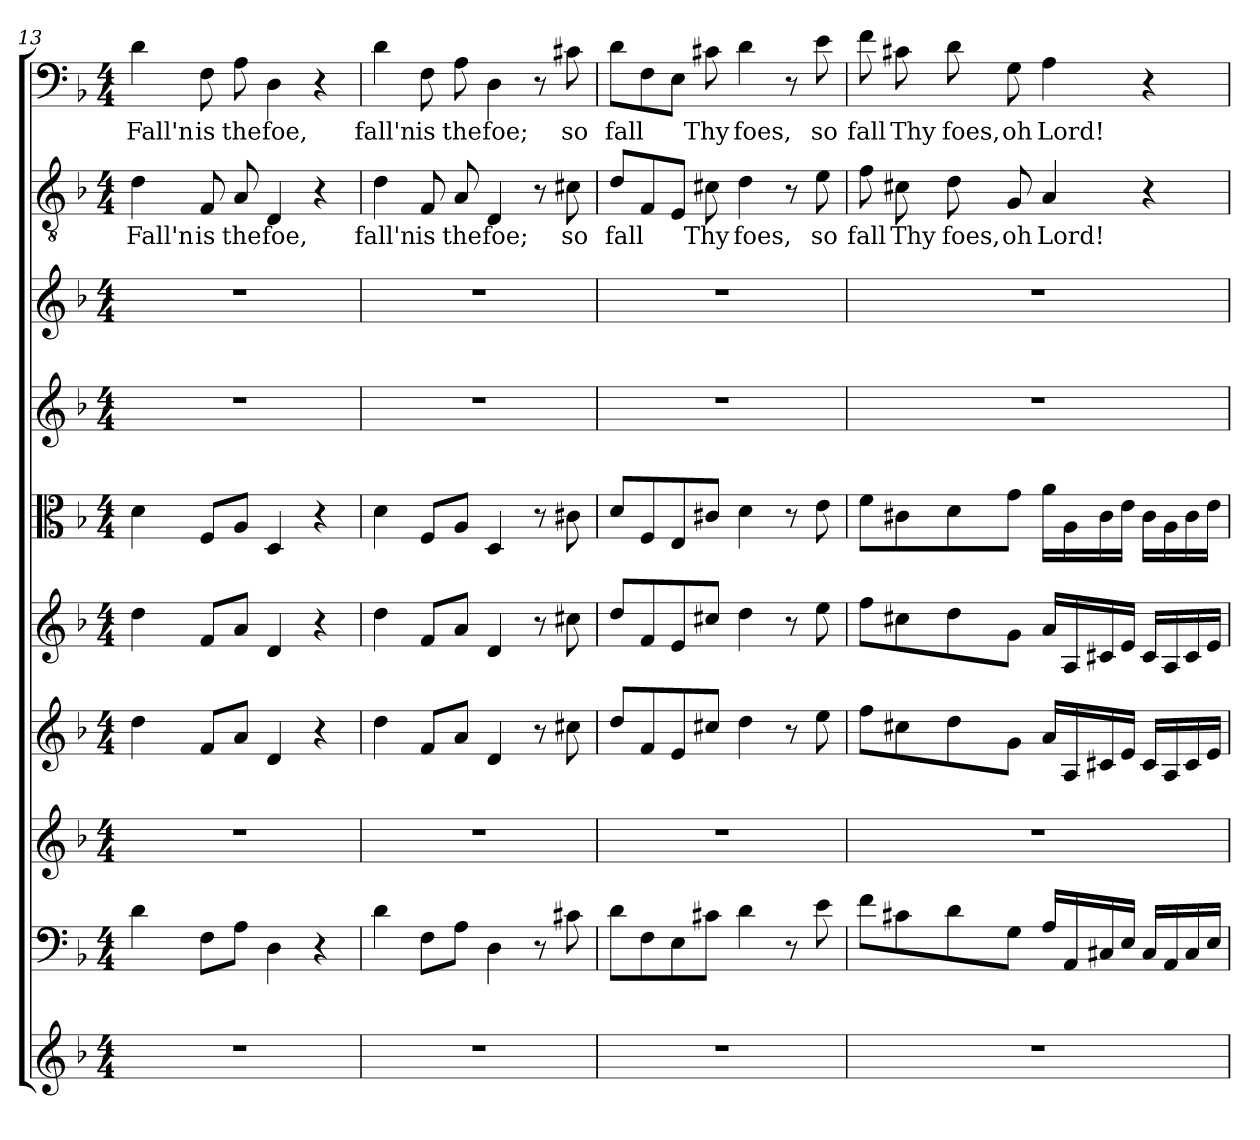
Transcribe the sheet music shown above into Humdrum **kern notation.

**kern	**kern	**kern	**kern	**kern	**kern	**kern	**kern	**kern	**text	**kern	**text
*part10	*part9	*part8	*part7	*part6	*part5	*part4	*part3	*part2	*part2	*part1	*part1
*staff10	*staff9	*staff8	*staff7	*staff6	*staff5	*staff4	*staff3	*staff2	*staff2	*staff1	*staff1
*clefG2	*clefF4	*clefG2	*clefG2	*clefG2	*clefC3	*clefG2	*clefG2	*clefGv2	*	*clefF4	*
*k[b-]	*k[b-]	*k[b-]	*k[b-]	*k[b-]	*k[b-]	*k[b-]	*k[b-]	*k[b-]	*	*k[b-]	*
*d:	*d:	*d:	*d:	*d:	*d:	*d:	*d:	*d:	*	*d:	*
*M4/4	*M4/4	*M4/4	*M4/4	*M4/4	*M4/4	*M4/4	*M4/4	*M4/4	*	*M4/4	*
=13	=13	=13	=13	=13	=13	=13	=13	=13	=13	=13	=13
1r	4d\	1r	4dd\	4dd\	4d\	1r	1r	4d\	Fall'n	4d\	Fall'n
.	8F\L	.	8f/L	8f/L	8F/L	.	.	8F/	is	8F\	is
.	8A\J	.	8a/J	8a/J	8A/J	.	.	8A/	the	8A\	the
.	4D\	.	4d/	4d/	4D/	.	.	4D/	foe,	4D\	foe,
.	4r	.	4r	4r	4r	.	.	4r	.	4r	.
=14	=14	=14	=14	=14	=14	=14	=14	=14	=14	=14	=14
1r	4d\	1r	4dd\	4dd\	4d\	1r	1r	4d\	fall'n	4d\	fall'n
.	8F\L	.	8f/L	8f/L	8F/L	.	.	8F/	is	8F\	is
.	8A\J	.	8a/J	8a/J	8A/J	.	.	8A/	the	8A\	the
.	4D\	.	4d/	4d/	4D/	.	.	4D/	foe;	4D\	foe;
.	8r	.	8r	8r	8r	.	.	8r	.	8r	.
.	8c#X\	.	8cc#X\	8cc#X\	8c#X\	.	.	8c#X\	so	8c#X\	so
=15	=15	=15	=15	=15	=15	=15	=15	=15	=15	=15	=15
1r	8d\L	1r	8dd/L	8dd/L	8d/L	1r	1r	8d/L	fall	8d\L	fall
.	8F\	.	8f/	8f/	8F/	.	.	8F/	.	8F\	.
.	8E\	.	8e/	8e/	8E/	.	.	8E/J	.	8E\J	.
.	8c#X\J	.	8cc#X/J	8cc#X/J	8c#X/J	.	.	8c#X\	Thy	8c#X\	Thy
.	4d\	.	4dd\	4dd\	4d\	.	.	4d\	foes,	4d\	foes,
.	8r	.	8r	8r	8r	.	.	8r	.	8r	.
.	8e\	.	8ee\	8ee\	8e\	.	.	8e\	so	8e\	so
=16	=16	=16	=16	=16	=16	=16	=16	=16	=16	=16	=16
1r	8f\L	1r	8ff\L	8ff\L	8f\L	1r	1r	8f\	fall	8f\	fall
.	8c#X\	.	8cc#X\	8cc#X\	8c#X\	.	.	8c#X\	Thy	8c#X\	Thy
.	8d\	.	8dd\	8dd\	8d\	.	.	8d\	foes,	8d\	foes,
.	8G\J	.	8g\J	8g\J	8g\J	.	.	8G/	oh	8G\	oh
.	16A/LL	.	16a/LL	16a/LL	16a\LL	.	.	4A/	Lord!	4A\	Lord!
.	16AA/	.	16A/	16A/	16A\	.	.	.	.	.	.
.	16C#X/	.	16c#X/	16c#X/	16c#\	.	.	.	.	.	.
.	16E/JJ	.	16e/JJ	16e/JJ	16e\JJ	.	.	.	.	.	.
.	16C#/LL	.	16c#/LL	16c#/LL	16c#\LL	.	.	4r	.	4r	.
.	16AA/	.	16A/	16A/	16A\	.	.	.	.	.	.
.	16C#/	.	16c#/	16c#/	16c#\	.	.	.	.	.	.
.	16E/JJ	.	16e/JJ	16e/JJ	16e\JJ	.	.	.	.	.	.
=	=	=	=	=	=	=	=	=	=	=	=
*-	*-	*-	*-	*-	*-	*-	*-	*-	*-	*-	*-
